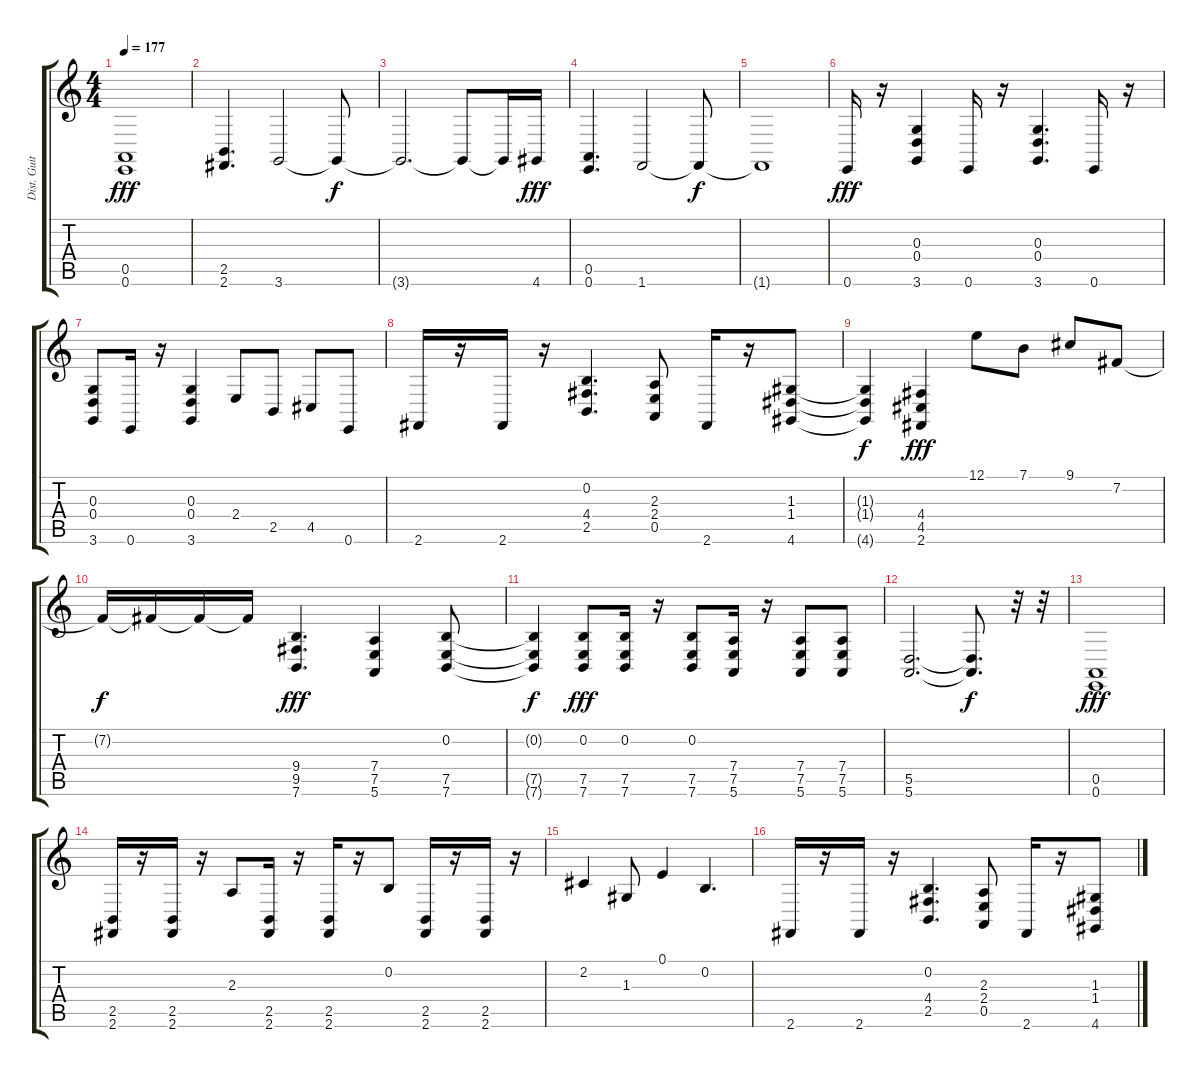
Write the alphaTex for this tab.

\track ("Dist. Guitar 5" "Dist. Guit") {instrument stringensemble1}
\staff {score tabs}
\tuning (E4 B3 G3 D3 A2 E2) {hide}
\ts (4 4)
\tempo 177
\clef g2
\ks c
(0.5 0.6).1{dy fff} |
(2.5 2.6).4{d} 3.6.2 3.6{t}.8{dy f} |
3.6{t}.2{d} 3.6{t}.8 3.6{t}.16 4.6.16{dy fff} |
(0.5 0.6).4{d} 1.6.2 1.6{t}.8{dy f} |
1.6{t}.1 |
0.6.16{dy fff} r.16 (0.3 0.4 3.6).4 0.6.16 r.16 (0.3 0.4 3.6).4{d} 0.6.16 r.16 |
(0.3 0.4 3.6).8 0.6.16 r.16 (0.3 0.4 3.6).4 2.4.8 2.5.8 4.5.8 0.6.8 |
2.6.16 r.16 2.6.16 r.16 (0.2 4.4 2.5).4{d} (2.3 2.4 0.5).8 2.6.16 r.16 (1.3 1.4 4.6).8 |
(1.3{t} 1.4{t} 4.6{t}).4{dy f} (4.4 4.5 2.6).4{dy fff} 12.1.8 7.1.8 9.1.8 7.2.8 |
7.2{t}.16{dy f} 7.2{t}.16 7.2{t}.16 7.2{t}.16 (9.4 9.5 7.6).4{d dy fff} (7.4 7.5 5.6).4 (0.2 7.5 7.6).8 |
(0.2{t} 7.5{t} 7.6{t}).4{dy f} (0.2 7.5 7.6).8{dy fff} (0.2 7.5 7.6).16 r.16 (0.2 7.5 7.6).8 (7.4 7.5 5.6).16 r.16 (7.4 7.5 5.6).8 (7.4 7.5 5.6).8 |
(5.5 5.6).2{d} (5.5{t} 5.6{t}).8{d dy f} r.32 r.32 |
(0.5 0.6).1{dy fff} |
(2.5 2.6).16 r.16 (2.5 2.6).16 r.16 2.3.8 (2.5 2.6).16 r.16 (2.5 2.6).16 r.16 0.2.8 (2.5 2.6).16 r.16 (2.5 2.6).16 r.16 |
2.2.4 1.3.8 0.1.4 0.2.4{d} |
2.6.16 r.16 2.6.16 r.16 (0.2 4.4 2.5).4{d} (2.3 2.4 0.5).8 2.6.16 r.16 (1.3 1.4 4.6).8
